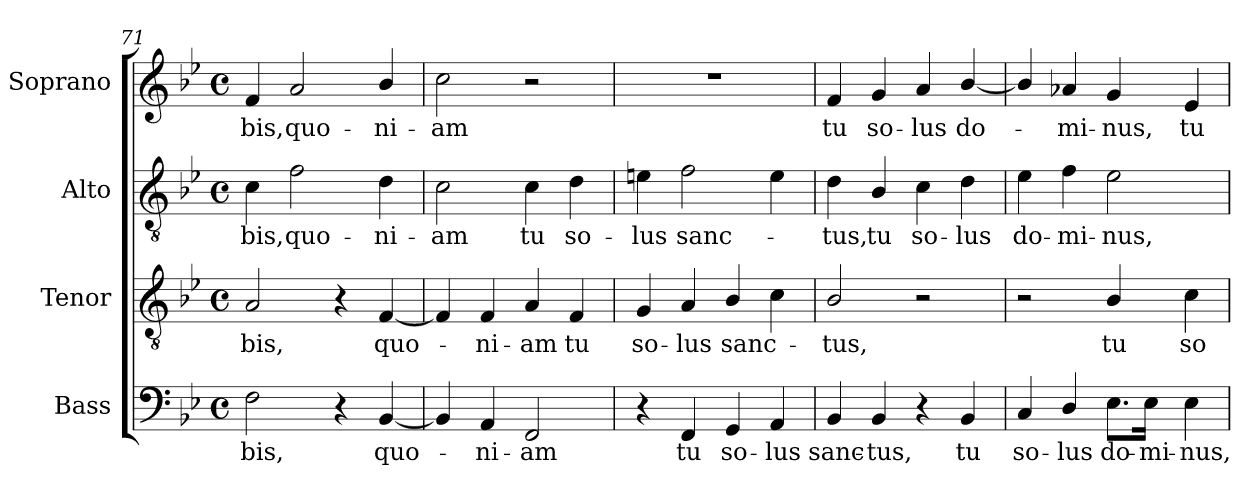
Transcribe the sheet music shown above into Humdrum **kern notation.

**kern	**text	**kern	**text	**kern	**text	**kern	**text
*part4	*part4	*part3	*part3	*part2	*part2	*part1	*part1
*staff4	*staff4	*staff3	*staff3	*staff2	*staff2	*staff1	*staff1
*I"Bass	*	*I"Tenor	*	*I"Alto	*	*I"Soprano	*
*I'B.	*	*I'T.	*	*I'A.	*	*I'S.	*
!!LO:LB:g=z
*clefF4	*	*clefGv2	*	*clefGv2	*	*clefG2	*
*	*	*ITrd7c12	*	*ITrd7c12	*	*	*
*k[b-e-]	*	*k[b-e-]	*	*k[b-e-]	*	*k[b-e-]	*
*B-:	*	*B-:	*	*B-:	*	*B-:	*
*M4/4	*	*M4/4	*	*M4/4	*	*M4/4	*
*met(c)	*	*met(c)	*	*met(c)	*	*met(c)	*
=71	=71	=71	=71	=71	=71	=71	=71
!	!LO:LY:b:color=#000000	!	!	!	!	!	!
!	!	!	!LO:LY:b:color=#000000	!	!	!	!
!	!	!	!	!	!LO:LY:b:color=#000000	!	!
!	!	!	!	!	!	!	!LO:LY:b:color=#000000
2Fi\	-bis,	2AAi/	-bis,	4Ci\	-bis,	4fi/	-bis,
!	!	!	!	!	!LO:LY:b:color=#000000	!	!
!	!	!	!	!	!	!	!LO:LY:b:color=#000000
.	.	.	.	2Fi\	quo-	2ai/	quo-
4r	.	4r	.	.	.	.	.
!	!LO:LY:b:color=#000000	!	!	!	!	!	!
!	!	!	!LO:LY:b:color=#000000	!	!	!	!
!	!	!	!	!	!LO:LY:b:color=#000000	!	!
!	!	!	!	!	!	!	!LO:LY:b:color=#000000
[4BB-i/	quo-	[4FFi/	quo-	4Di\	-ni-	4b-i/	-ni-
=72	=72	=72	=72	=72	=72	=72	=72
!	!	!	!	!	!LO:LY:b:color=#000000	!	!
!	!	!	!	!	!	!	!LO:LY:b:color=#000000
4BB-i/]	.	4FFi/]	.	2Ci\	-am	2cci\	-am
!	!LO:LY:b:color=#000000	!	!	!	!	!	!
!	!	!	!LO:LY:b:color=#000000	!	!	!	!
4AAi/	-ni-	4FFi/	-ni-	.	.	.	.
!	!LO:LY:b:color=#000000	!	!	!	!	!	!
!	!	!	!LO:LY:b:color=#000000	!	!	!	!
!	!	!	!	!	!LO:LY:b:color=#000000	!	!
2FFi/	-am	4AAi/	-am	4Ci\	tu	2r	.
!	!	!	!LO:LY:b:color=#000000	!	!	!	!
!	!	!	!	!	!LO:LY:b:color=#000000	!	!
.	.	4FFi/	tu	4Di\	so-	.	.
=73	=73	=73	=73	=73	=73	=73	=73
!	!	!	!LO:LY:b:color=#000000	!	!	!	!
!	!	!	!	!	!LO:LY:b:color=#000000	!	!
4r	.	4GGi/	so-	4Eni\	-lus	1r	.
!	!LO:LY:b:color=#000000	!	!	!	!	!	!
!	!	!	!LO:LY:b:color=#000000	!	!	!	!
!	!	!	!	!	!LO:LY:b:color=#000000	!	!
4FFi/	tu	4AAi/	-lus	2Fi\	sanc-	.	.
!	!LO:LY:b:color=#000000	!	!	!	!	!	!
!	!	!	!LO:LY:b:color=#000000	!	!	!	!
4GGi/	so-	4BB-i/	sanc-	.	.	.	.
!	!LO:LY:b:color=#000000	!	!	!	!	!	!
4AAi/	-lus	4Ci\	.	4Ei\	.	.	.
=74	=74	=74	=74	=74	=74	=74	=74
!	!LO:LY:b:color=#000000	!	!	!	!	!	!
!	!	!	!LO:LY:b:color=#000000	!	!	!	!
!	!	!	!	!	!LO:LY:b:color=#000000	!	!
!	!	!	!	!	!	!	!LO:LY:b:color=#000000
4BB-i/	sanc-	2BB-i/	-tus,	4Di\	-tus,	4fi/	tu
!	!LO:LY:b:color=#000000	!	!	!	!	!	!
!	!	!	!	!	!LO:LY:b:color=#000000	!	!
!	!	!	!	!	!	!	!LO:LY:b:color=#000000
4BB-i/	-tus,	.	.	4BB-i/	tu	4gi/	so-
!	!	!	!	!	!LO:LY:b:color=#000000	!	!
!	!	!	!	!	!	!	!LO:LY:b:color=#000000
4r	.	2r	.	4Ci\	so-	4ai/	-lus
!	!LO:LY:b:color=#000000	!	!	!	!	!	!
!	!	!	!	!	!LO:LY:b:color=#000000	!	!
!	!	!	!	!	!	!	!LO:LY:b:color=#000000
4BB-i/	tu	.	.	4Di\	-lus	[4b-i/	do-
=75	=75	=75	=75	=75	=75	=75	=75
!	!LO:LY:b:color=#000000	!	!	!	!	!	!
!	!	!	!	!	!LO:LY:b:color=#000000	!	!
4Ci/	so-	2r	.	4E-i\	do-	4b-i/]	.
!	!LO:LY:b:color=#000000	!	!	!	!	!	!
!	!	!	!	!	!LO:LY:b:color=#000000	!	!
!	!	!	!	!	!	!	!LO:LY:b:color=#000000
4Di/	-lus	.	.	4Fi\	-mi-	4a-Xi/	-mi-
!	!LO:LY:b:color=#000000	!	!	!	!	!	!
!	!	!	!LO:LY:b:color=#000000	!	!	!	!
!	!	!	!	!	!LO:LY:b:color=#000000	!	!
!	!	!	!	!	!	!	!LO:LY:b:color=#000000
8.E-i\L	do-	4BB-i/	tu	2E-i\	-nus,	4gi/	-nus,
!	!LO:LY:b:color=#000000	!	!	!	!	!	!
16E-i\Jk	-mi-	.	.	.	.	.	.
!	!LO:LY:b:color=#000000	!	!	!	!	!	!
!	!	!	!LO:LY:b:color=#000000	!	!	!	!
!	!	!	!	!	!	!	!LO:LY:b:color=#000000
4E-i\	-nus,	4Ci\	so-	.	.	4e-i/	tu
=	=	=	=	=	=	=	=
*-	*-	*-	*-	*-	*-	*-	*-
